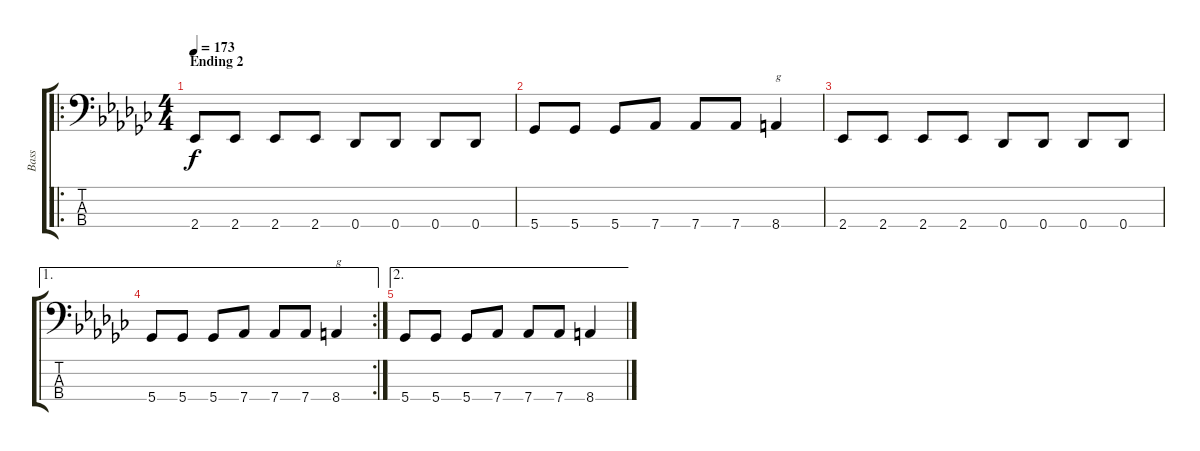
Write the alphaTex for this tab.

\track ("Bass" "Bass") {instrument electricbasspick}
\staff {score tabs}
\tuning (Gb2 Db2 Ab1 Db1) {hide}
\ro
\ts (4 4)
\section ("" "Ending 2")
\tempo 173
\clef f4
\ks ebminor
2.4.8{dy f} 2.4.8 2.4.8 2.4.8 0.4.8 0.4.8 0.4.8 0.4.8 |
5.4.8 5.4.8 5.4.8 7.4.8 7.4.8 7.4.8 8.4.4{txt "g"} |
2.4.8 2.4.8 2.4.8 2.4.8 0.4.8 0.4.8 0.4.8 0.4.8 |
\ae 1
\rc 2
5.4.8 5.4.8 5.4.8 7.4.8 7.4.8 7.4.8 8.4.4{txt "g"} |
\ae 2
5.4.8 5.4.8 5.4.8 7.4.8 7.4.8 7.4.8 8.4.4
